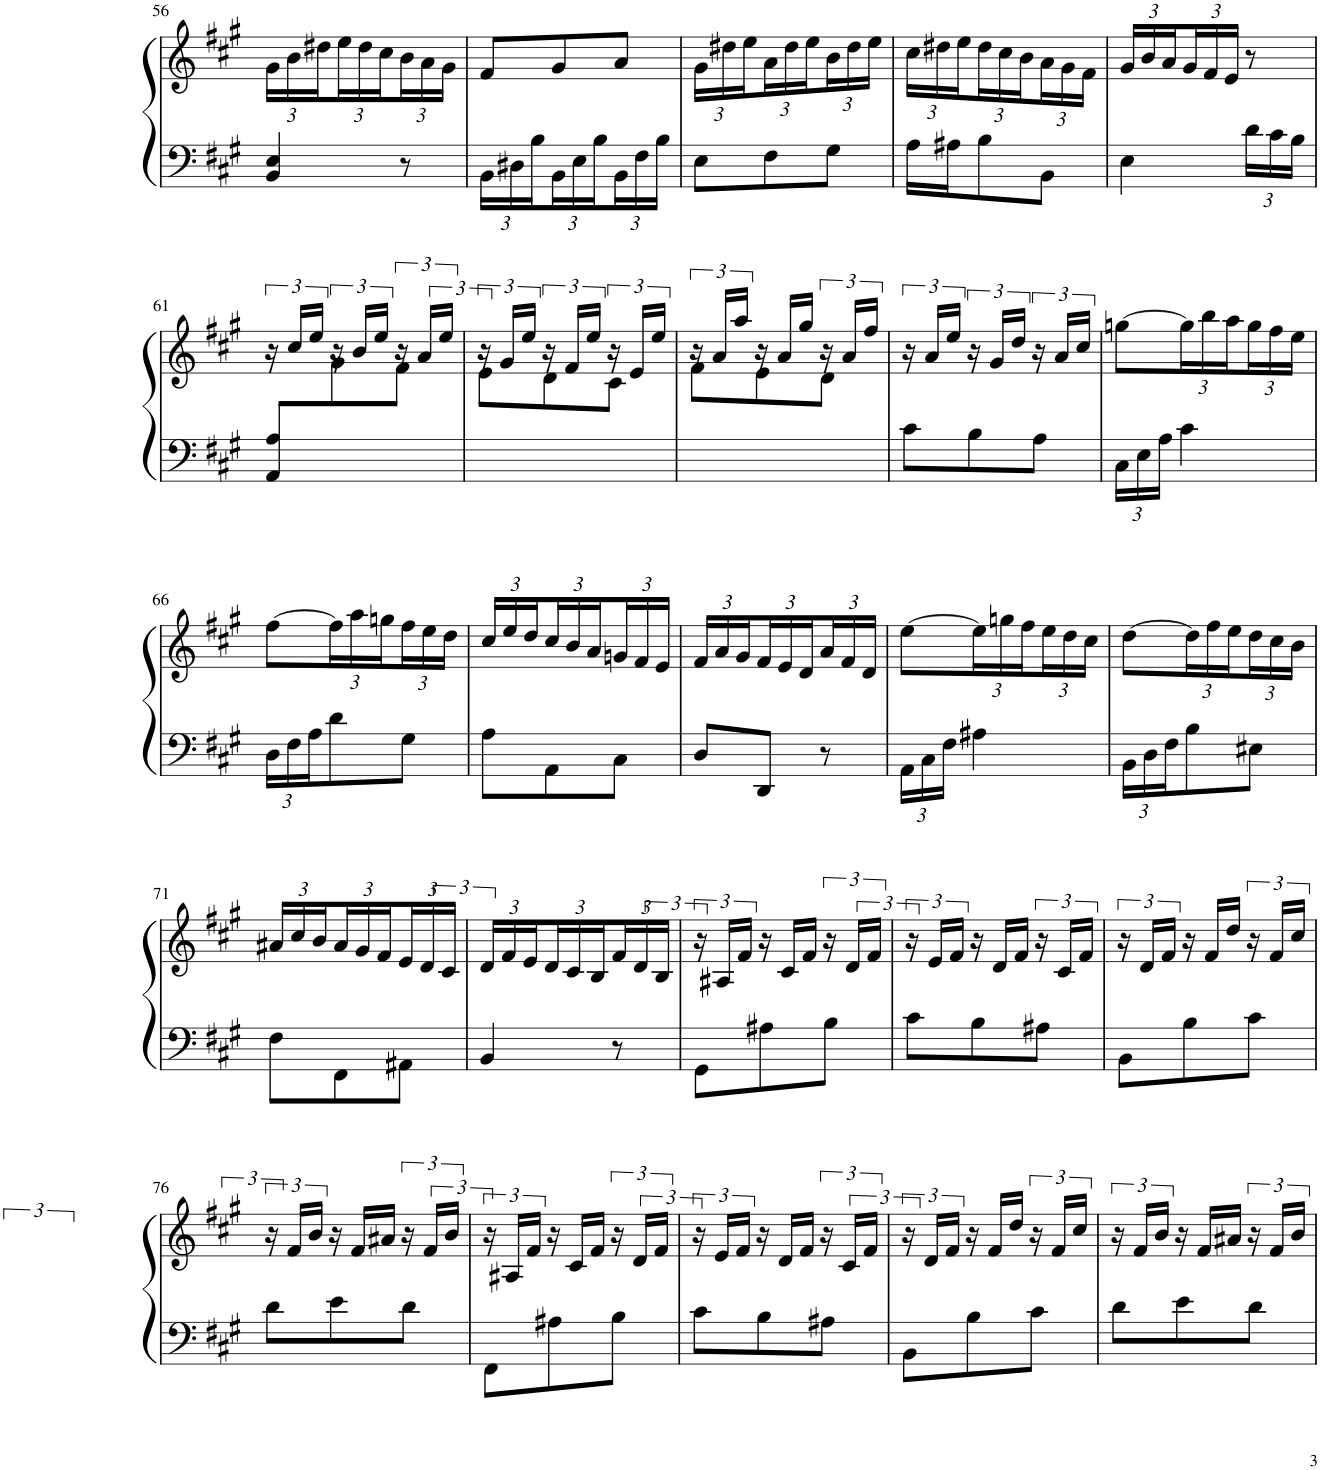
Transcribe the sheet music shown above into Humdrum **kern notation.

**kern	**kern
*part1	*part1
*staff2	*staff1
*I"Piano	*
*I'Pno.	*
!!LO:PB:g=z
*clefF4	*clefG2
*k[f#c#g#]	*k[f#c#g#]
*M3/8	*M3/8
*	*Xbrackettup
=56	=56
4BB/ 4E/	24g#\LL
.	24b\
.	24dd#X\
.	24ee\
.	24dd#\
.	24cc#\
8r	24b\
.	24a\
.	24g#\JJ
=57	=57
*Xbrackettup	*
24BB\LL	8f#/L
24D#X\	.
24B\	.
24BB\	8g#/
24E\	.
24B\	.
24BB\	8a/J
24F#\	.
24B\JJ	.
=58	=58
8E\L	24g#\LL
.	24dd#X\
.	24ee\
8F#\	24a\
.	24dd#\
.	24ee\
8G#\J	24b\
.	24dd#\
.	24ee\JJ
=59	=59
16A\LL	24cc#\LL
.	24dd#X\
16A#X\J	.
.	24ee\
8B\	24dd#\
.	24cc#\
.	24b\
8BB\J	24a\
.	24g#\
.	24f#\JJ
=60	=60
4E\	24g#/LL
.	24b/
.	24a/
.	24g#/
.	24f#/
.	24e/JJ
24d\LL	8r
24c#\	.
24B\JJ	.
!!LO:LB:g=z
=61	=61
*	*brackettup
*	*^
8AA/ 8A/L	24r	8ryy
.	24cc#/LL	.
.	24ee/JJ	.
4ryy	24r	8g#\
.	24b/LL	.
.	24ee/JJ	.
.	24r	8f#\J
.	24a/LL	.
.	24ee/JJ	.
=62	=62	=62
4.ryy	24r	8e\L
.	24g#/LL	.
.	24ee/JJ	.
.	24r	8d\
.	24f#/LL	.
.	24ee/JJ	.
.	24r	8c#\J
.	24e/LL	.
.	24ee/JJ	.
=63	=63	=63
4.ryy	24r	8f#\L
.	24a/LL	.
.	24aa/JJ	.
.	24r	8e\
.	24a/LL	.
.	24gg#/JJ	.
.	24r	8d\J
.	24a/LL	.
.	24ff#/JJ	.
*	*v	*v
=64	=64
8c#\L	24r
.	24a/LL
.	24ee/JJ
8B\	24r
.	24g#/LL
.	24dd/JJ
8A\J	24r
.	24a/LL
.	24cc#/JJ
=65	=65
24C#\LL	[8ggn\L
24E\	.
24A\JJ	.
*	*Xbrackettup
4c#\	24gg\L]
.	24bb\
.	24aa\
.	24gg\
.	24ff#\
.	24ee\JJ
!!LO:LB:g=z
=66	=66
24D\LL	[8ff#\L
24F#\	.
24A\J	.
8d\	24ff#\L]
.	24aa\
.	24ggn\
8G#\J	24ff#\
.	24ee\
.	24dd\JJ
=67	=67
8A\L	24cc#/LL
.	24ee/
.	24dd/
8AA\	24cc#/
.	24b/
.	24a/
8C#\J	24gn/
.	24f#/
.	24e/JJ
=68	=68
8D/L	24f#/LL
.	24a/
.	24g#/
8DD/J	24f#/
.	24e/
.	24d/
8r	24a/
.	24f#/
.	24d/JJ
=69	=69
24AA\LL	[8ee\L
24C#\	.
24F#\JJ	.
4A#X\	24ee\L]
.	24ggn\
.	24ff#\
.	24ee\
.	24dd\
.	24cc#\JJ
=70	=70
24BB\LL	[8dd\L
24D\	.
24F#\J	.
8B\	24dd\L]
.	24ff#\
.	24ee\
8E#X\J	24dd\
.	24cc#\
.	24b\JJ
!!LO:LB:g=z
=71	=71
8F#\L	24a#X/LL
.	24cc#/
.	24b/
8FF#\	24a#/
.	24g#/
.	24f#/
8AA#X\J	24e/
.	24d/
.	24c#/JJ
=72	=72
4BB/	24d/LL
.	24f#/
.	24e/
.	24d/
.	24c#/
.	24B/
8r	24f#/
.	24d/
.	24B/JJ
=73	=73
*	*brackettup
8GG#\L	24r
.	24A#X/LL
.	24f#/JJ
8A#X\	24r
.	24c#/LL
.	24f#/JJ
8B\J	24r
.	24d/LL
.	24f#/JJ
=74	=74
8c#\L	24r
.	24e/LL
.	24f#/JJ
8B\	24r
.	24d/LL
.	24f#/JJ
8A#X\J	24r
.	24c#/LL
.	24f#/JJ
=75	=75
8BB\L	24r
.	24d/LL
.	24f#/JJ
8B\	24r
.	24f#/LL
.	24dd/JJ
8c#\J	24r
.	24f#/LL
.	24cc#/JJ
!!LO:LB:g=z
=76	=76
8d\L	24r
.	24f#/LL
.	24b/JJ
8e\	24r
.	24f#/LL
.	24a#X/JJ
8d\J	24r
.	24f#/LL
.	24b/JJ
=77	=77
8FF#\L	24r
.	24A#X/LL
.	24f#/JJ
8A#X\	24r
.	24c#/LL
.	24f#/JJ
8B\J	24r
.	24d/LL
.	24f#/JJ
=78	=78
8c#\L	24r
.	24e/LL
.	24f#/JJ
8B\	24r
.	24d/LL
.	24f#/JJ
8A#X\J	24r
.	24c#/LL
.	24f#/JJ
=79	=79
8BB\L	24r
.	24d/LL
.	24f#/JJ
8B\	24r
.	24f#/LL
.	24dd/JJ
8c#\J	24r
.	24f#/LL
.	24cc#/JJ
=80	=80
8d\L	24r
.	24f#/LL
.	24b/JJ
8e\	24r
.	24f#/LL
.	24a#X/JJ
8d\J	24r
.	24f#/LL
.	24b/JJ
=	=
*-	*-
